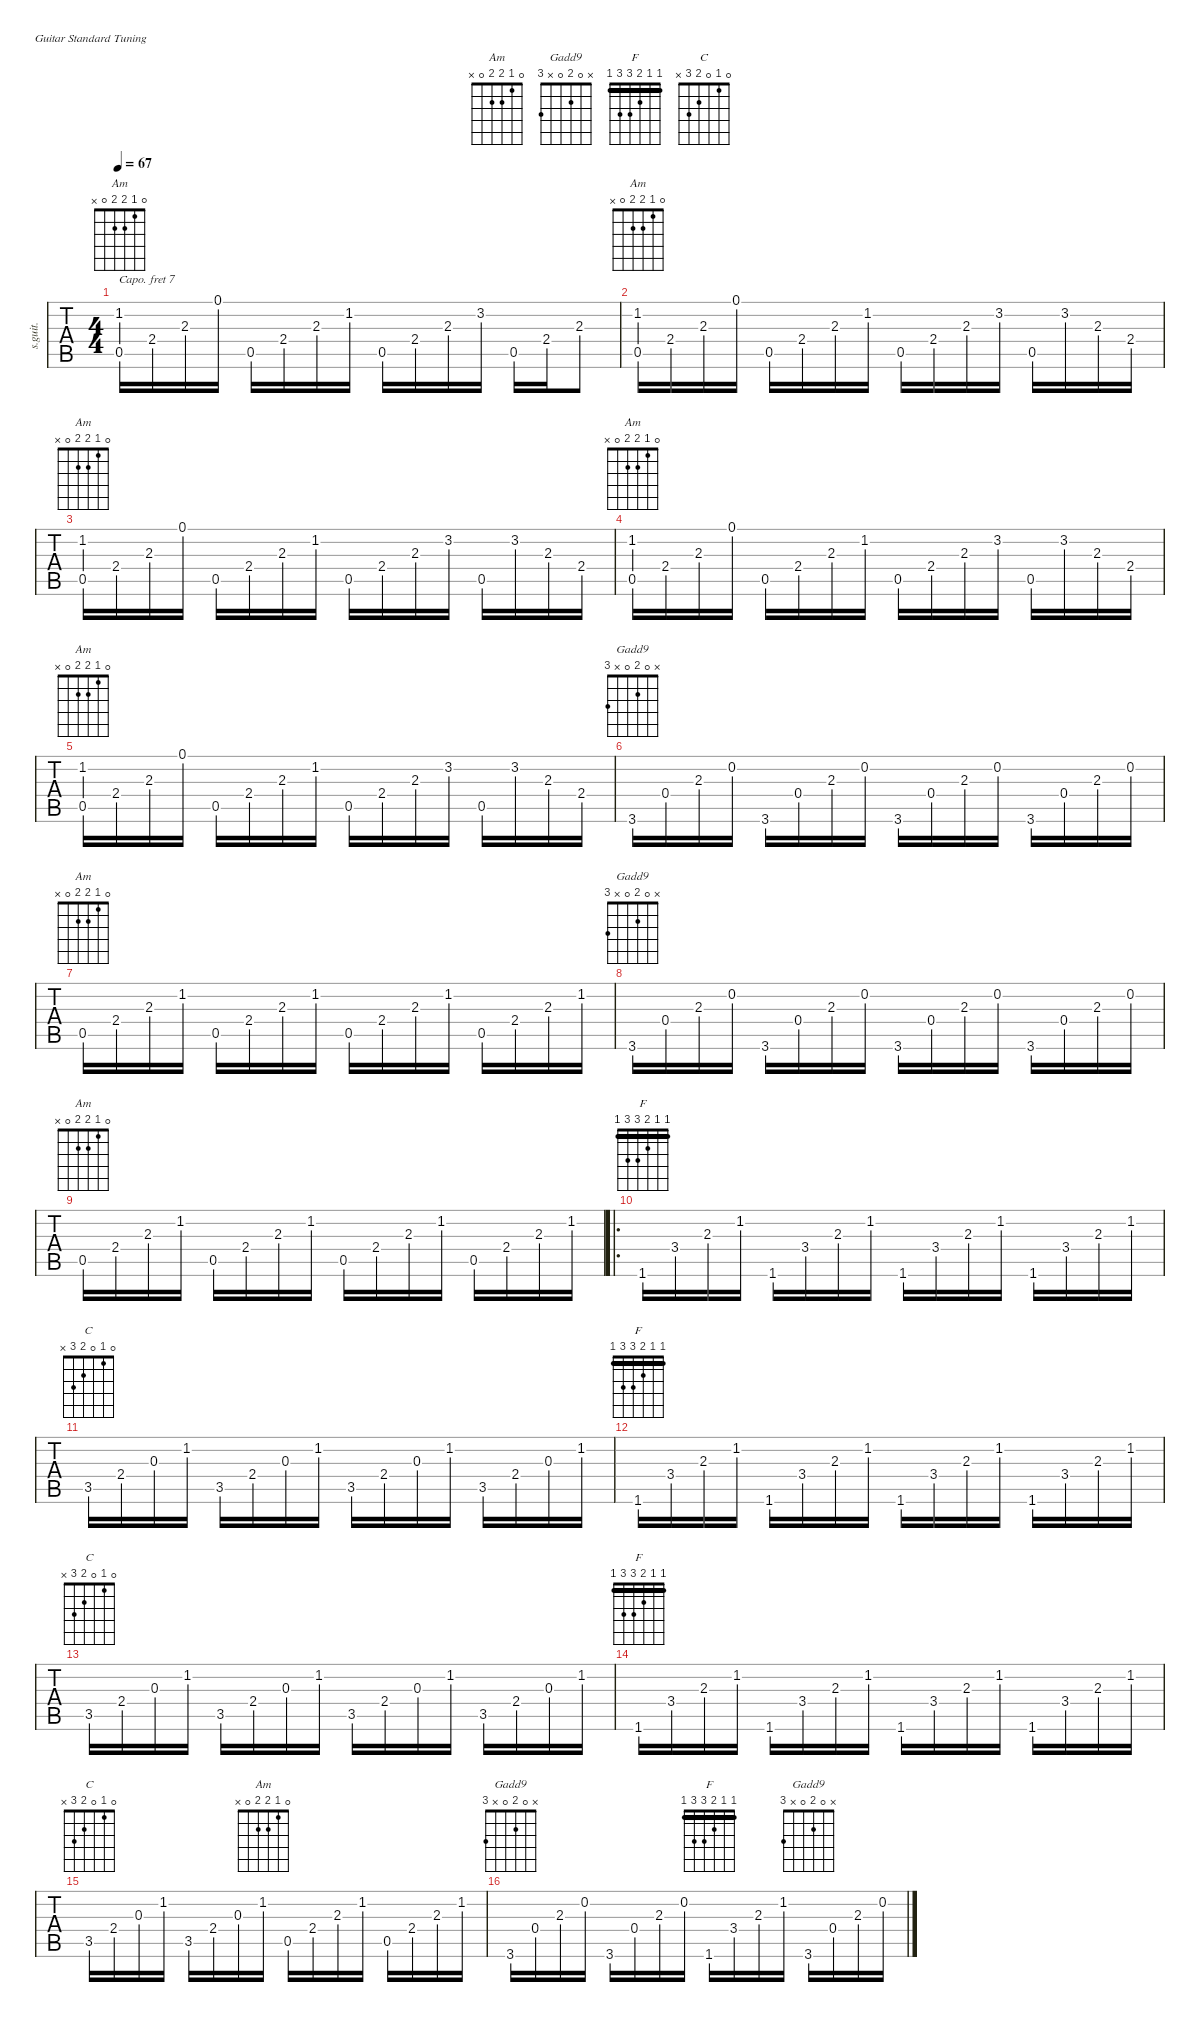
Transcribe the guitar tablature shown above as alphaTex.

\defaultSystemsLayout 4
\hideDynamics
\bracketExtendMode nobrackets
\chordDiagramsInScore
\track ("Steel Guitar" "s.guit.") {defaultSystemsLayout 4 instrument acousticguitarsteel}
\staff {tabs}
\capo 7
\tuning (E4 B3 G3 D3 A2 E2)
\chord ("Am" 0 1 2 2 0 x) {showfingering false}
\chord ("Gadd9" x 0 2 0 x 3) {showfingering false}
\chord ("F" 1 1 2 3 3 1) {showfingering false barre (1 1)}
\chord ("C" 0 1 0 2 3 x) {showfingering false}
\ts (4 4)
\tempo 67
\clef g2
\ks g
(0.5{acc forcenatural} 1.2{acc forcenatural}).16{ch "Am" dy mf} 2.4{acc forcenatural}.16 2.3{acc forcenatural}.16 0.1{acc forcenatural}.16 0.5{acc forcenatural}.16 2.4{acc forcenatural}.16 2.3{acc forcenatural}.16 1.2{acc forcenatural}.16 0.5{acc forcenatural}.16 2.4{acc forcenatural}.16 2.3{acc forcenatural}.16 3.2{acc forcenatural}.16 0.5{acc forcenatural}.16 2.4{acc forcenatural}.16 2.3{acc forcenatural}.8 |
(0.5{acc forcenatural} 1.2{acc forcenatural}).16{ch "Am"} 2.4{acc forcenatural}.16 2.3{acc forcenatural}.16 0.1{acc forcenatural}.16 0.5{acc forcenatural}.16 2.4{acc forcenatural}.16 2.3{acc forcenatural}.16 1.2{acc forcenatural}.16 0.5{acc forcenatural}.16 2.4{acc forcenatural}.16 2.3{acc forcenatural}.16 3.2{acc forcenatural}.16 0.5{acc forcenatural}.16 3.2{acc forcenatural}.16 2.3{acc forcenatural}.16 2.4{acc forcenatural}.16 |
(0.5{acc forcenatural} 1.2{acc forcenatural}).16{ch "Am"} 2.4{acc forcenatural}.16 2.3{acc forcenatural}.16 0.1{acc forcenatural}.16 0.5{acc forcenatural}.16 2.4{acc forcenatural}.16 2.3{acc forcenatural}.16 1.2{acc forcenatural}.16 0.5{acc forcenatural}.16 2.4{acc forcenatural}.16 2.3{acc forcenatural}.16 3.2{acc forcenatural}.16 0.5{acc forcenatural}.16 3.2{acc forcenatural}.16 2.3{acc forcenatural}.16 2.4{acc forcenatural}.16 |
(0.5{acc forcenatural} 1.2{acc forcenatural}).16{ch "Am"} 2.4{acc forcenatural}.16 2.3{acc forcenatural}.16 0.1{acc forcenatural}.16 0.5{acc forcenatural}.16 2.4{acc forcenatural}.16 2.3{acc forcenatural}.16 1.2{acc forcenatural}.16 0.5{acc forcenatural}.16 2.4{acc forcenatural}.16 2.3{acc forcenatural}.16 3.2{acc forcenatural}.16 0.5{acc forcenatural}.16 3.2{acc forcenatural}.16 2.3{acc forcenatural}.16 2.4{acc forcenatural}.16 |
(0.5{acc forcenatural} 1.2{acc forcenatural}).16{ch "Am"} 2.4{acc forcenatural}.16 2.3{acc forcenatural}.16 0.1{acc forcenatural}.16 0.5{acc forcenatural}.16 2.4{acc forcenatural}.16 2.3{acc forcenatural}.16 1.2{acc forcenatural}.16 0.5{acc forcenatural}.16 2.4{acc forcenatural}.16 2.3{acc forcenatural}.16 3.2{acc forcenatural}.16 0.5{acc forcenatural}.16 3.2{acc forcenatural}.16 2.3{acc forcenatural}.16 2.4{acc forcenatural}.16 |
3.6{acc forcenatural}.16{ch "Gadd9"} 0.4{acc forcenatural}.16 2.3{acc forcenatural}.16 0.2{acc #}.16 3.6{acc forcenatural}.16 0.4{acc forcenatural}.16 2.3{acc forcenatural}.16 0.2{acc #}.16 3.6{acc forcenatural}.16 0.4{acc forcenatural}.16 2.3{acc forcenatural}.16 0.2{acc #}.16 3.6{acc forcenatural}.16 0.4{acc forcenatural}.16 2.3{acc forcenatural}.16 0.2{acc #}.16 |
0.5{acc forcenatural}.16{ch "Am"} 2.4{acc forcenatural}.16 2.3{acc forcenatural}.16 1.2{acc forcenatural}.16 0.5{acc forcenatural}.16 2.4{acc forcenatural}.16 2.3{acc forcenatural}.16 1.2{acc forcenatural}.16 0.5{acc forcenatural}.16 2.4{acc forcenatural}.16 2.3{acc forcenatural}.16 1.2{acc forcenatural}.16 0.5{acc forcenatural}.16 2.4{acc forcenatural}.16 2.3{acc forcenatural}.16 1.2{acc forcenatural}.16 |
3.6{acc forcenatural}.16{ch "Gadd9"} 0.4{acc forcenatural}.16 2.3{acc forcenatural}.16 0.2{acc #}.16 3.6{acc forcenatural}.16 0.4{acc forcenatural}.16 2.3{acc forcenatural}.16 0.2{acc #}.16 3.6{acc forcenatural}.16 0.4{acc forcenatural}.16 2.3{acc forcenatural}.16 0.2{acc #}.16 3.6{acc forcenatural}.16 0.4{acc forcenatural}.16 2.3{acc forcenatural}.16 0.2{acc #}.16 |
0.5{acc forcenatural}.16{ch "Am"} 2.4{acc forcenatural}.16 2.3{acc forcenatural}.16 1.2{acc forcenatural}.16 0.5{acc forcenatural}.16 2.4{acc forcenatural}.16 2.3{acc forcenatural}.16 1.2{acc forcenatural}.16 0.5{acc forcenatural}.16 2.4{acc forcenatural}.16 2.3{acc forcenatural}.16 1.2{acc forcenatural}.16 0.5{acc forcenatural}.16 2.4{acc forcenatural}.16 2.3{acc forcenatural}.16 1.2{acc forcenatural}.16 |
\ro
1.6{acc forcenatural}.16{ch "F"} 3.4{acc forcenatural}.16 2.3{acc forcenatural}.16 1.2{acc forcenatural}.16 1.6{acc forcenatural}.16 3.4{acc forcenatural}.16 2.3{acc forcenatural}.16 1.2{acc forcenatural}.16 1.6{acc forcenatural}.16 3.4{acc forcenatural}.16 2.3{acc forcenatural}.16 1.2{acc forcenatural}.16 1.6{acc forcenatural}.16 3.4{acc forcenatural}.16 2.3{acc forcenatural}.16 1.2{acc forcenatural}.16 |
3.5{acc forcenatural}.16{ch "C"} 2.4{acc forcenatural}.16 0.3{acc forcenatural}.16 1.2{acc forcenatural}.16 3.5{acc forcenatural}.16 2.4{acc forcenatural}.16 0.3{acc forcenatural}.16 1.2{acc forcenatural}.16 3.5{acc forcenatural}.16 2.4{acc forcenatural}.16 0.3{acc forcenatural}.16 1.2{acc forcenatural}.16 3.5{acc forcenatural}.16 2.4{acc forcenatural}.16 0.3{acc forcenatural}.16 1.2{acc forcenatural}.16 |
1.6{acc forcenatural}.16{ch "F"} 3.4{acc forcenatural}.16 2.3{acc forcenatural}.16 1.2{acc forcenatural}.16 1.6{acc forcenatural}.16 3.4{acc forcenatural}.16 2.3{acc forcenatural}.16 1.2{acc forcenatural}.16 1.6{acc forcenatural}.16 3.4{acc forcenatural}.16 2.3{acc forcenatural}.16 1.2{acc forcenatural}.16 1.6{acc forcenatural}.16 3.4{acc forcenatural}.16 2.3{acc forcenatural}.16 1.2{acc forcenatural}.16 |
3.5{acc forcenatural}.16{ch "C"} 2.4{acc forcenatural}.16 0.3{acc forcenatural}.16 1.2{acc forcenatural}.16 3.5{acc forcenatural}.16 2.4{acc forcenatural}.16 0.3{acc forcenatural}.16 1.2{acc forcenatural}.16 3.5{acc forcenatural}.16 2.4{acc forcenatural}.16 0.3{acc forcenatural}.16 1.2{acc forcenatural}.16 3.5{acc forcenatural}.16 2.4{acc forcenatural}.16 0.3{acc forcenatural}.16 1.2{acc forcenatural}.16 |
1.6{acc forcenatural}.16{ch "F"} 3.4{acc forcenatural}.16 2.3{acc forcenatural}.16 1.2{acc forcenatural}.16 1.6{acc forcenatural}.16 3.4{acc forcenatural}.16 2.3{acc forcenatural}.16 1.2{acc forcenatural}.16 1.6{acc forcenatural}.16 3.4{acc forcenatural}.16 2.3{acc forcenatural}.16 1.2{acc forcenatural}.16 1.6{acc forcenatural}.16 3.4{acc forcenatural}.16 2.3{acc forcenatural}.16 1.2{acc forcenatural}.16 |
3.5{acc forcenatural}.16{ch "C"} 2.4{acc forcenatural}.16 0.3{acc forcenatural}.16 1.2{acc forcenatural}.16 3.5{acc forcenatural}.16 2.4{acc forcenatural}.16 0.3{acc forcenatural}.16 1.2{acc forcenatural}.16{ch "Am"} 0.5{acc forcenatural}.16 2.4{acc forcenatural}.16 2.3{acc forcenatural}.16 1.2{acc forcenatural}.16 0.5{acc forcenatural}.16 2.4{acc forcenatural}.16 2.3{acc forcenatural}.16 1.2{acc forcenatural}.16 |
3.6{acc forcenatural}.16{ch "Gadd9"} 0.4{acc forcenatural}.16 2.3{acc forcenatural}.16 0.2{acc #}.16 3.6{acc forcenatural}.16 0.4{acc forcenatural}.16 2.3{acc forcenatural}.16 0.2{acc #}.16 1.6{acc forcenatural}.16{ch "F"} 3.4{acc forcenatural}.16 2.3{acc forcenatural}.16 1.2{acc forcenatural}.16 3.6{acc forcenatural}.16{ch "Gadd9"} 0.4{acc forcenatural}.16 2.3{acc forcenatural}.16 0.2{acc #}.16
